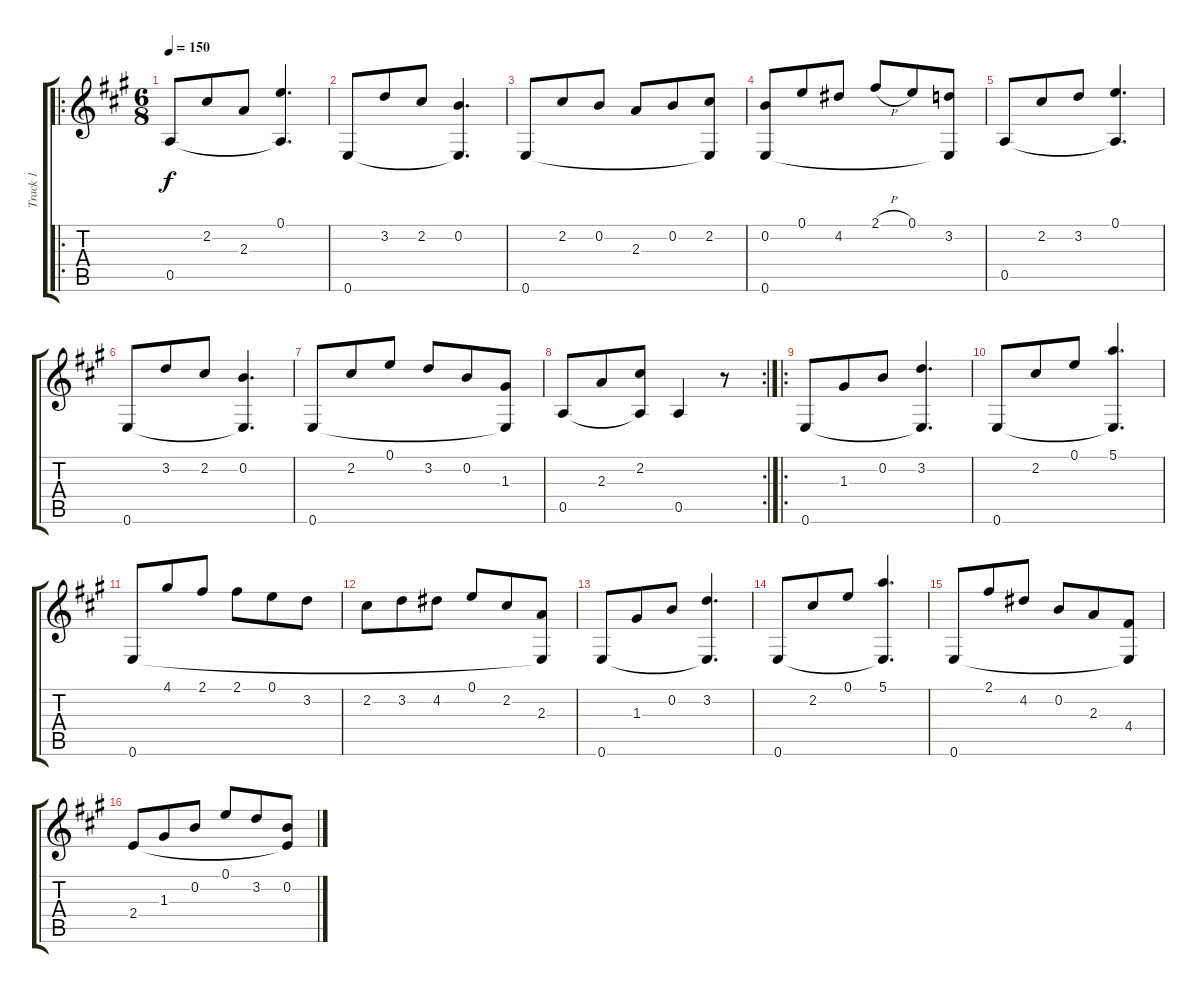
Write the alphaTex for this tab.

\track ("Track 1" "Track 1") {instrument acousticguitarnylon}
\staff {score tabs}
\tuning (E4 B3 G3 D3 A2 E2) {hide}
\ro
\ts (6 8)
\tempo 150
\clef g2
\ks a
0.5.8{dy f} 2.2.8 2.3.8 (0.1 0.5{t}).4{d} |
0.6.8 3.2.8 2.2.8 (0.2 0.6{t}).4{d} |
0.6.8 2.2.8 0.2.8 2.3.8 0.2.8 (2.2 0.6{t}).8 |
(0.2 0.6).8 0.1.8 4.2.8 2.1{h}.8 0.1.8 (3.2 0.6{t}).8 |
0.5.8 2.2.8 3.2.8 (0.1 0.5{t}).4{d} |
0.6.8 3.2.8 2.2.8 (0.2 0.6{t}).4{d} |
0.6.8 2.2.8 0.1.8 3.2.8 0.2.8 (1.3 0.6{t}).8 |
\rc 2
0.5.8 2.3.8 (2.2 0.5{t}).8 0.5.4 r.8 |
\ro
0.6.8 1.3.8 0.2.8 (3.2 0.6{t}).4{d} |
0.6.8 2.2.8 0.1.8 (5.1 0.6{t}).4{d} |
0.6.8 4.1.8 2.1.8 2.1.8 0.1.8 3.2.8 |
2.2.8 3.2.8 4.2.8 0.1.8 2.2.8 (2.3 0.6{t}).8 |
0.6.8 1.3.8 0.2.8 (3.2 0.6{t}).4{d} |
0.6.8 2.2.8 0.1.8 (5.1 0.6{t}).4{d} |
0.6.8 2.1.8 4.2.8 0.2.8 2.3.8 (4.4 0.6{t}).8 |
2.4.8 1.3.8 0.2.8 0.1.8 3.2.8 (0.2 2.4{t}).8
